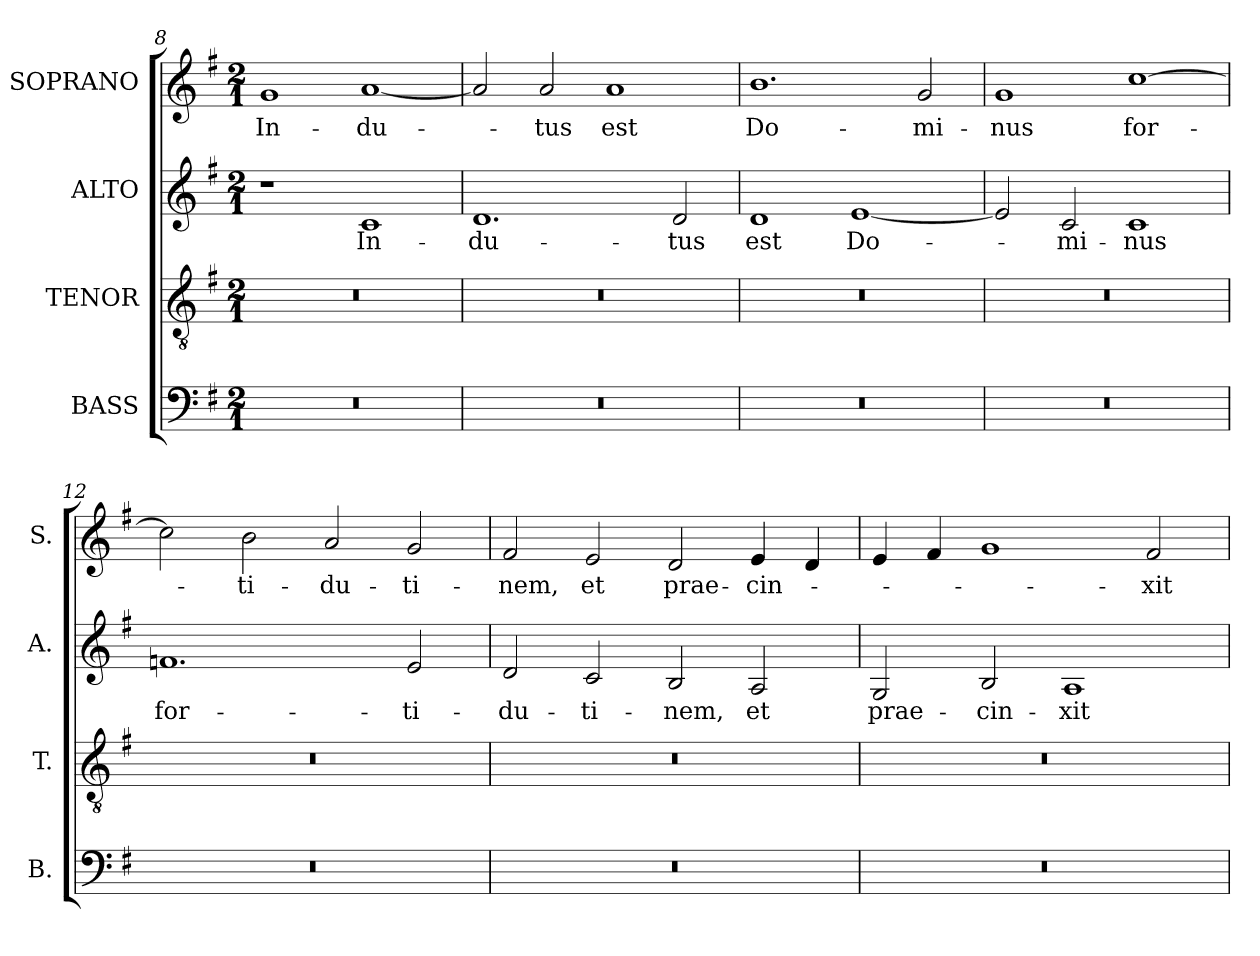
**kern	**kern	**kern	**text	**kern	**text
*part4	*part3	*part2	*part2	*part1	*part1
*staff4	*staff3	*staff2	*staff2	*staff1	*staff1
*I"BASS	*I"TENOR	*I"ALTO	*	*I"SOPRANO	*
*I'B.	*I'T.	*I'A.	*	*I'S.	*
*clefF4	*clefGv2	*clefG2	*	*clefG2	*
*	*ITrd7c12	*	*	*	*
*k[f#]	*k[f#]	*k[f#]	*	*k[f#]	*
*G:	*G:	*G:	*	*G:	*
*M2/1	*M2/1	*M2/1	*	*M2/1	*
=8	=8	=8	=8	=8	=8
!LO:N:vis=1	!LO:N:vis=1	!	!	!	!
!	!	!	!	!	!LO:LY:b:color=#000000
0r	0r	1r	.	1gi	In-
!	!	!	!LO:LY:b:color=#000000	!	!
!	!	!	!	!	!LO:LY:b:color=#000000
.	.	1ci	In-	[1ai	-du-
!!LO:LB:g=z
=9	=9	=9	=9	=9	=9
!LO:N:vis=1	!LO:N:vis=1	!	!	!	!
!	!	!	!LO:LY:b:color=#000000	!	!
0r	0r	1.di	-du-	2ai/]	.
!	!	!	!	!	!LO:LY:b:color=#000000
.	.	.	.	2ai/	-tus
!	!	!	!	!	!LO:LY:b:color=#000000
.	.	.	.	1ai	est
!	!	!	!LO:LY:b:color=#000000	!	!
.	.	2di/	-tus	.	.
=10	=10	=10	=10	=10	=10
!LO:N:vis=1	!LO:N:vis=1	!	!	!	!
!	!	!	!LO:LY:b:color=#000000	!	!
!	!	!	!	!	!LO:LY:b:color=#000000
0r	0r	1di	est	1.bi	Do-
!	!	!	!LO:LY:b:color=#000000	!	!
.	.	[1ei	Do-	.	.
!	!	!	!	!	!LO:LY:b:color=#000000
.	.	.	.	2gi/	-mi-
=11	=11	=11	=11	=11	=11
!LO:N:vis=1	!LO:N:vis=1	!	!	!	!
!	!	!	!	!	!LO:LY:b:color=#000000
0r	0r	2ei/]	.	1gi	-nus
!	!	!	!LO:LY:b:color=#000000	!	!
.	.	2ci/	-mi-	.	.
!	!	!	!LO:LY:b:color=#000000	!	!
!	!	!	!	!	!LO:LY:b:color=#000000
.	.	1ci	-nus	[1cci	for-
=12	=12	=12	=12	=12	=12
!LO:N:vis=1	!LO:N:vis=1	!	!	!	!
!	!	!	!LO:LY:b:color=#000000	!	!
0r	0r	1.fni	for-	2cci\]	.
!	!	!	!	!	!LO:LY:b:color=#000000
.	.	.	.	2bi\	-ti-
!	!	!	!	!	!LO:LY:b:color=#000000
.	.	.	.	2ai/	-du-
!	!	!	!LO:LY:b:color=#000000	!	!
!	!	!	!	!	!LO:LY:b:color=#000000
.	.	2ei/	-ti-	2gi/	-ti-
=13	=13	=13	=13	=13	=13
!LO:N:vis=1	!LO:N:vis=1	!	!	!	!
!	!	!	!LO:LY:b:color=#000000	!	!
!	!	!	!	!	!LO:LY:b:color=#000000
0r	0r	2di/	-du-	2f#i/	-nem,
!	!	!	!LO:LY:b:color=#000000	!	!
!	!	!	!	!	!LO:LY:b:color=#000000
.	.	2ci/	-ti-	2ei/	et
!	!	!	!LO:LY:b:color=#000000	!	!
!	!	!	!	!	!LO:LY:b:color=#000000
.	.	2Bi/	-nem,	2di/	prae-
!	!	!	!LO:LY:b:color=#000000	!	!
!	!	!	!	!	!LO:LY:b:color=#000000
.	.	2Ai/	et	4ei/	-cin-
.	.	.	.	4di/	.
=14	=14	=14	=14	=14	=14
!LO:N:vis=1	!LO:N:vis=1	!	!	!	!
!	!	!	!LO:LY:b:color=#000000	!	!
0r	0r	2Gi/	prae-	4ei/	.
.	.	.	.	4f#i/	.
!	!	!	!LO:LY:b:color=#000000	!	!
.	.	2Bi/	-cin-	1gi	.
!	!	!	!LO:LY:b:color=#000000	!	!
.	.	1Ai	-xit	.	.
!	!	!	!	!	!LO:LY:b:color=#000000
.	.	.	.	2f#i/	-xit
=	=	=	=	=	=
*-	*-	*-	*-	*-	*-
